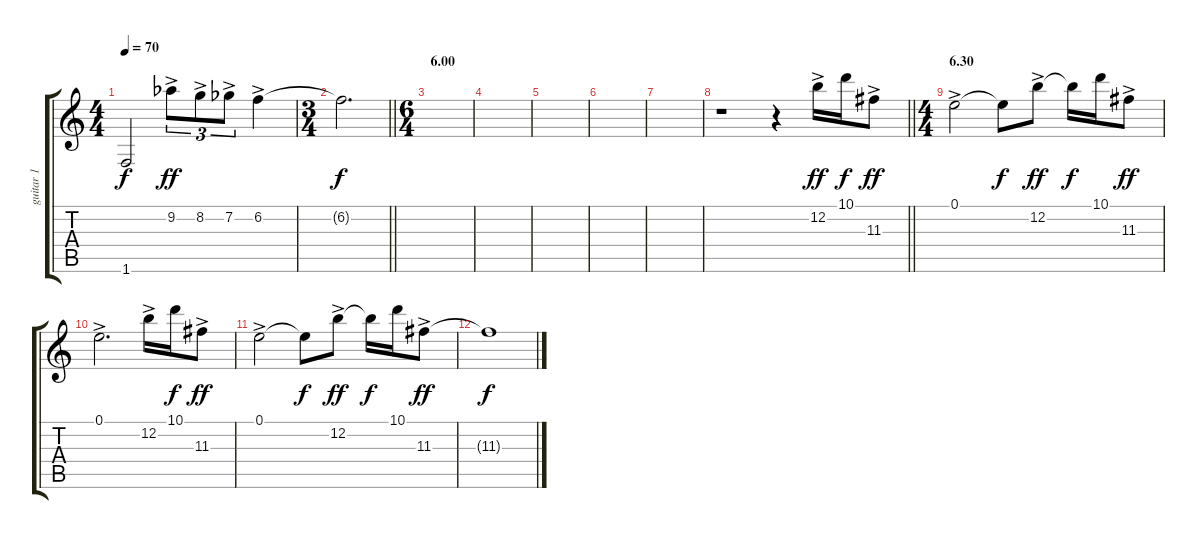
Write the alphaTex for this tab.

\track ("guitar 1" "guitar 1") {instrument overdrivenguitar}
\staff {score tabs}
\tuning (E4 B3 G3 D3 A2 E2) {hide}
\ts (4 4)
\tempo 70
\clef g2
\ks c
1.6.2{dy f} 9.2{ac acc b}.8{tu (3 2) dy ff} 8.2{ac}.8{tu (3 2)} 7.2{ac acc b}.8{tu (3 2)} 6.2{ac}.4 |
\ts (3 4)
\barLineRight lightlight
6.2{t}.2{d dy f} |
\ts (6 4)
\section ("" "6.00")
|
|
|
|
|
\barLineRight lightlight
r.1 r.4 12.2{ac}.16{dy ff} 10.1.16{dy f} 11.3{ac}.8{dy ff} |
\ts (4 4)
\section ("" "6.30")
0.1{ac}.2 0.1{t}.8{dy f} 12.2{ac}.8{dy ff} 12.2{t}.16{dy f} 10.1.16 11.3{ac}.8{dy ff} |
0.1{ac}.2{d} 12.2{ac}.16 10.1.16{dy f} 11.3{ac}.8{dy ff} |
0.1{ac}.2 0.1{t}.8{dy f} 12.2{ac}.8{dy ff} 12.2{t}.16{dy f} 10.1.16 11.3{ac}.8{dy ff} |
11.3{t}.1{dy f}
